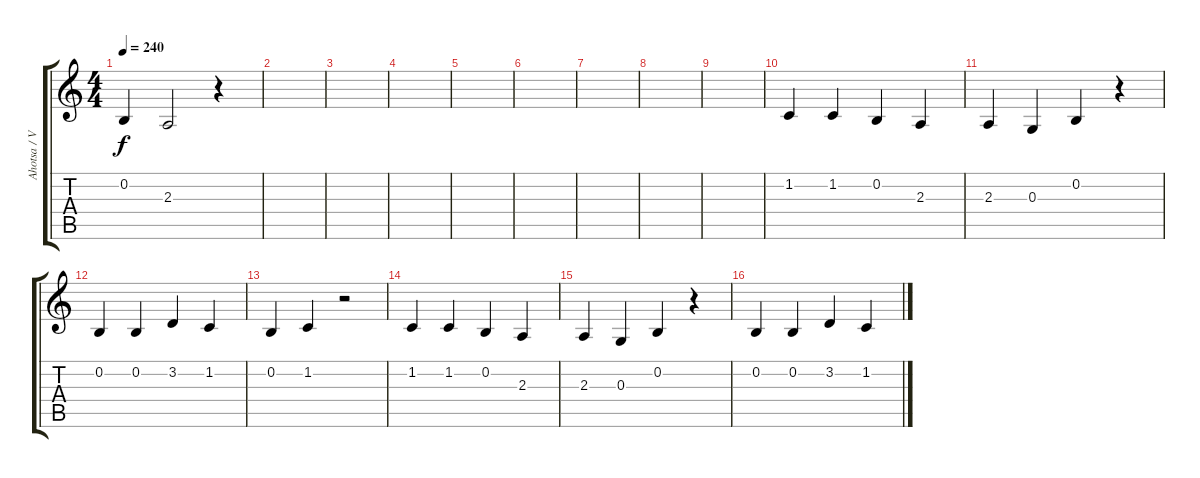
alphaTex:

\track ("Ahotsa / Voz" "Ahotsa / V") {instrument clarinet}
\staff {score tabs}
\tuning (E4 B3 G3 D3 A2 E2) {hide}
\ts (4 4)
\tempo 240
\clef g2
\ks c
0.2.4{dy f} 2.3.2 r.4 |
|
|
|
|
|
|
|
|
1.2.4 1.2.4 0.2.4 2.3.4 |
2.3.4 0.3.4 0.2.4 r.4 |
0.2.4 0.2.4 3.2.4 1.2.4 |
0.2.4 1.2.4 r.2 |
1.2.4 1.2.4 0.2.4 2.3.4 |
2.3.4 0.3.4 0.2.4 r.4 |
0.2.4 0.2.4 3.2.4 1.2.4
